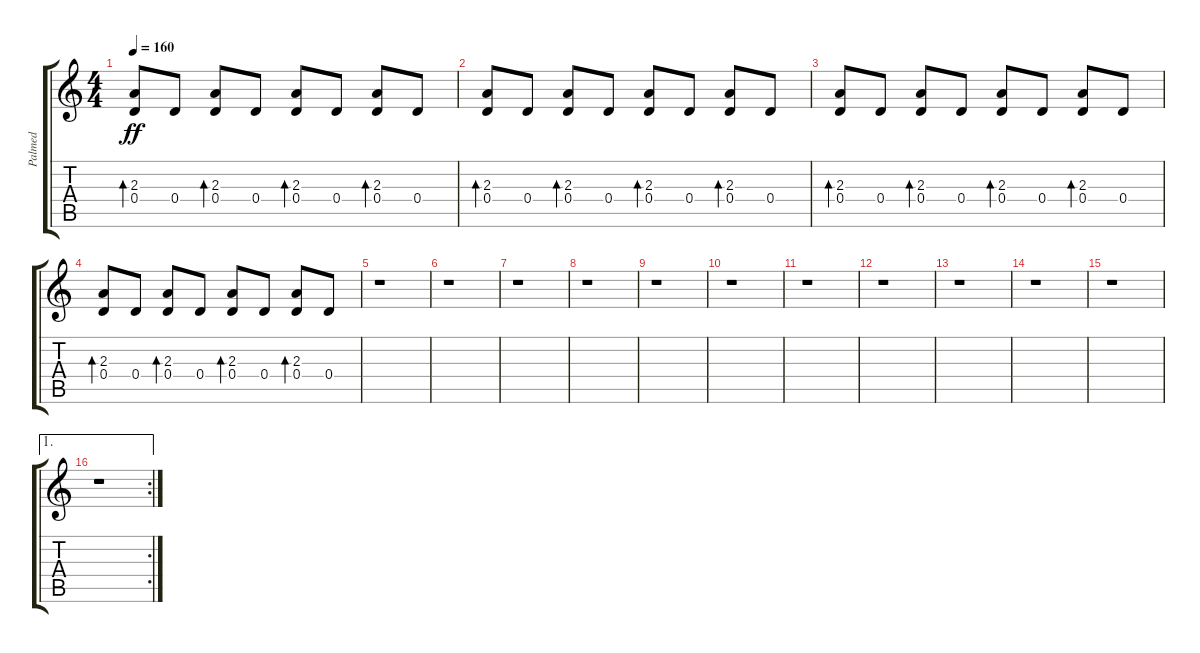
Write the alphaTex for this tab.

\track ("Palmed" "Palmed") {instrument electricguitarmuted}
\staff {score tabs}
\tuning (E4 B3 G3 D3 A2 E2) {hide}
\ts (4 4)
\tempo 160
\clef g2
\ks c
(2.3 0.4).8{bd 60 dy ff} 0.4.8 (2.3 0.4).8{bd 60} 0.4.8 (2.3 0.4).8{bd 60} 0.4.8 (2.3 0.4).8{bd 60} 0.4.8 |
(2.3 0.4).8{bd 60} 0.4.8 (2.3 0.4).8{bd 60} 0.4.8 (2.3 0.4).8{bd 60} 0.4.8 (2.3 0.4).8{bd 60} 0.4.8 |
(2.3 0.4).8{bd 60} 0.4.8 (2.3 0.4).8{bd 60} 0.4.8 (2.3 0.4).8{bd 60} 0.4.8 (2.3 0.4).8{bd 60} 0.4.8 |
(2.3 0.4).8{bd 60} 0.4.8 (2.3 0.4).8{bd 60} 0.4.8 (2.3 0.4).8{bd 60} 0.4.8 (2.3 0.4).8{bd 60} 0.4.8 |
r.1 |
r.1 |
r.1 |
r.1 |
r.1 |
r.1 |
r.1 |
r.1 |
r.1 |
r.1 |
r.1 |
\ae 1
\rc 2
r.1
